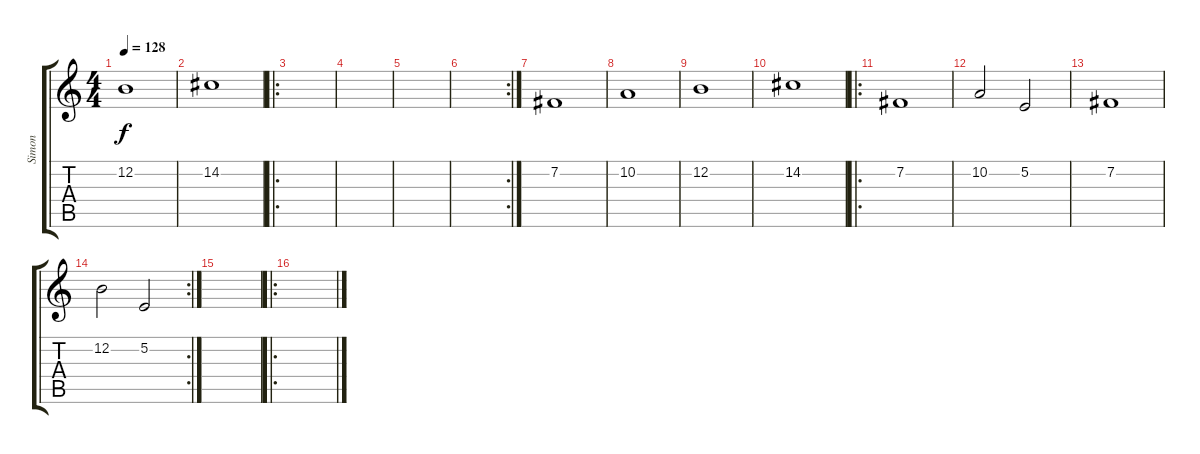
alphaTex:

\track ("Simon" "Simon") {instrument clarinet}
\staff {score tabs}
\tuning (E4 B3 G3 D3 A2 D2) {hide}
\ts (4 4)
\tempo 128
\clef g2
\ks c
12.2.1{dy f} |
14.2.1 |
\ro
|
|
|
\rc 2
|
7.2.1 |
10.2.1 |
12.2.1 |
14.2.1 |
\ro
7.2.1 |
10.2.2 5.2.2 |
7.2.1 |
\rc 2
12.2.2 5.2.2 |
|
\ro
